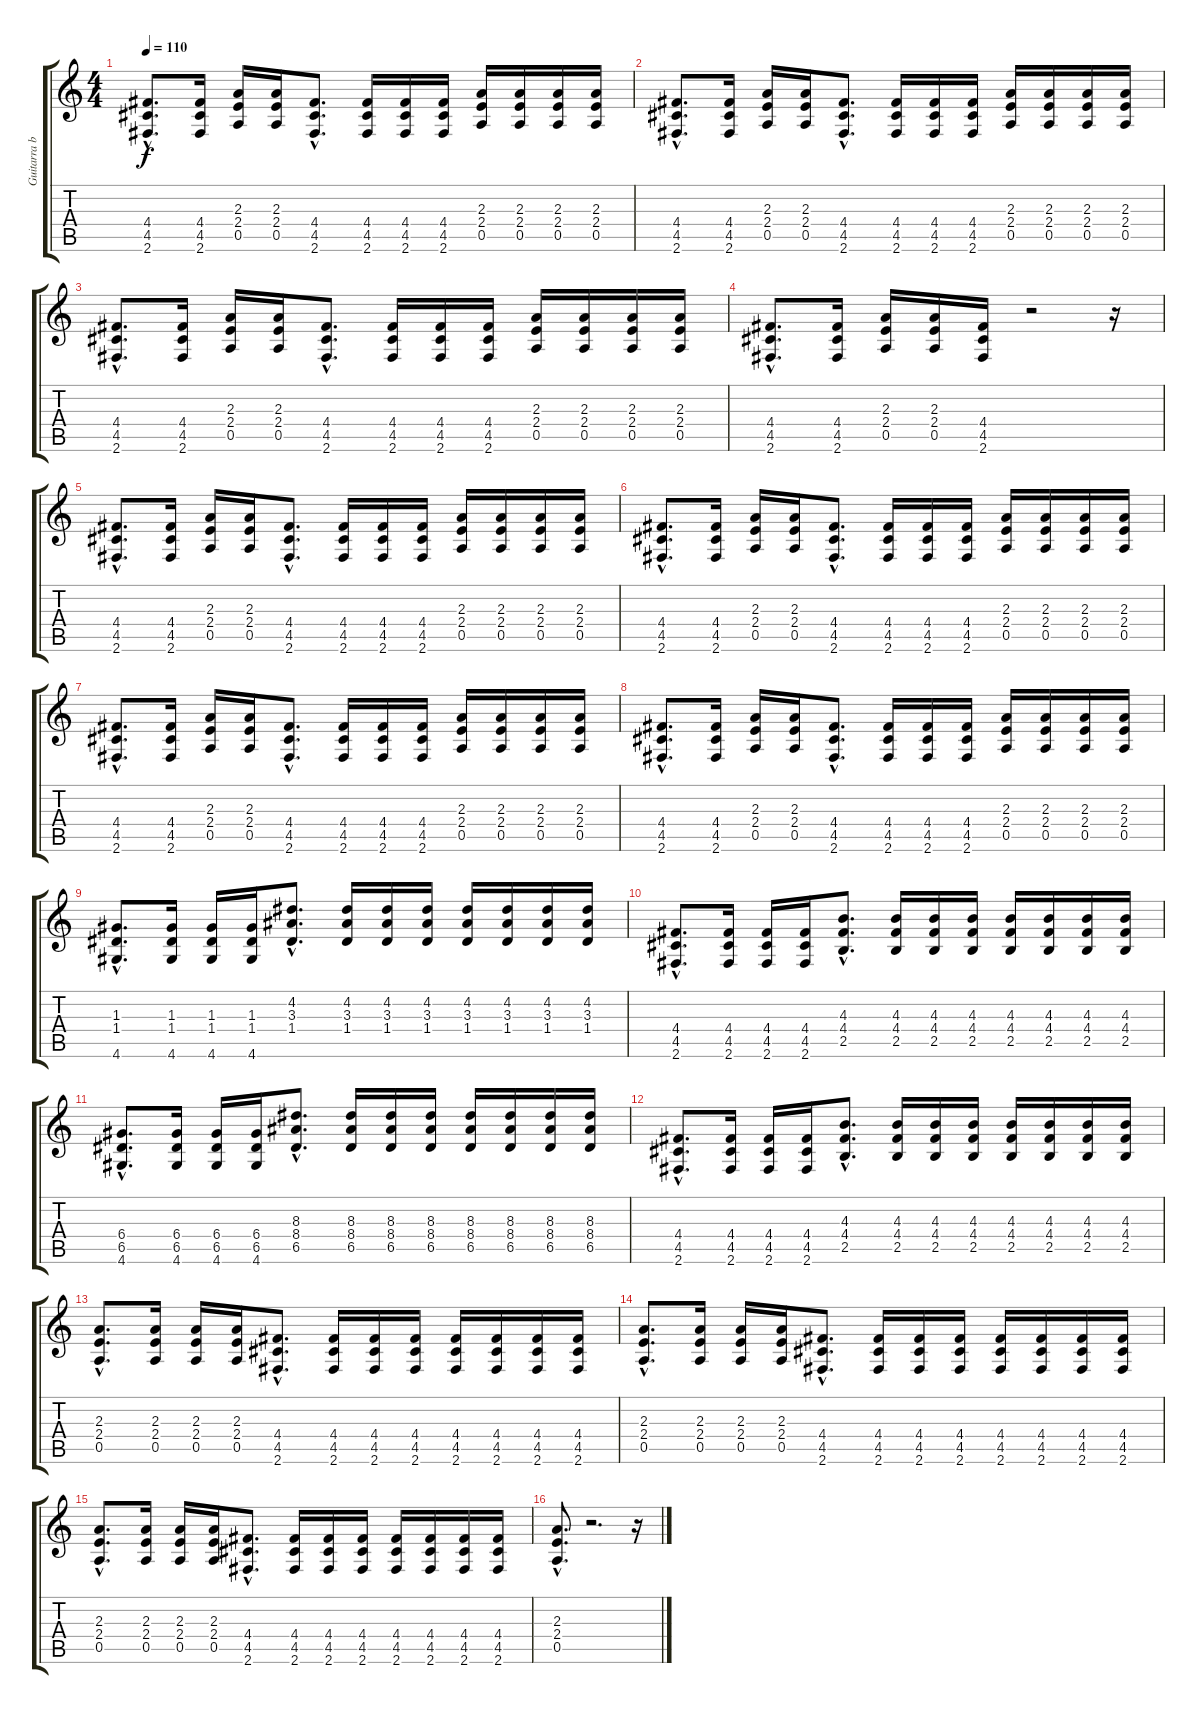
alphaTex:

\track ("Guitarra base" "Guitarra b") {instrument overdrivenguitar}
\staff {score tabs}
\tuning (E4 B3 G3 D3 A2 E2) {hide}
\ts (4 4)
\tempo 110
\clef g2
\ks c
(4.4{hac} 4.5{hac} 2.6{hac}).8{d dy f} (4.4 4.5 2.6).16 (2.3 2.4 0.5).16 (2.3 2.4 0.5).16 (4.4{hac} 4.5{hac} 2.6{hac}).8{d} (4.4 4.5 2.6).16 (4.4 4.5 2.6).16 (4.4 4.5 2.6).16 (2.3 2.4 0.5).16 (2.3 2.4 0.5).16 (2.3 2.4 0.5).16 (2.3 2.4 0.5).16 |
(4.4{hac} 4.5{hac} 2.6{hac}).8{d} (4.4 4.5 2.6).16 (2.3 2.4 0.5).16 (2.3 2.4 0.5).16 (4.4{hac} 4.5{hac} 2.6{hac}).8{d} (4.4 4.5 2.6).16 (4.4 4.5 2.6).16 (4.4 4.5 2.6).16 (2.3 2.4 0.5).16 (2.3 2.4 0.5).16 (2.3 2.4 0.5).16 (2.3 2.4 0.5).16 |
(4.4{hac} 4.5{hac} 2.6{hac}).8{d} (4.4 4.5 2.6).16 (2.3 2.4 0.5).16 (2.3 2.4 0.5).16 (4.4{hac} 4.5{hac} 2.6{hac}).8{d} (4.4 4.5 2.6).16 (4.4 4.5 2.6).16 (4.4 4.5 2.6).16 (2.3 2.4 0.5).16 (2.3 2.4 0.5).16 (2.3 2.4 0.5).16 (2.3 2.4 0.5).16 |
(4.4{hac} 4.5{hac} 2.6{hac}).8{d} (4.4 4.5 2.6).16 (2.3 2.4 0.5).16 (2.3 2.4 0.5).16 (4.4 4.5 2.6).16 r.2 r.16 |
(4.4{hac} 4.5{hac} 2.6{hac}).8{d} (4.4 4.5 2.6).16 (2.3 2.4 0.5).16 (2.3 2.4 0.5).16 (4.4{hac} 4.5{hac} 2.6{hac}).8{d} (4.4 4.5 2.6).16 (4.4 4.5 2.6).16 (4.4 4.5 2.6).16 (2.3 2.4 0.5).16 (2.3 2.4 0.5).16 (2.3 2.4 0.5).16 (2.3 2.4 0.5).16 |
(4.4{hac} 4.5{hac} 2.6{hac}).8{d} (4.4 4.5 2.6).16 (2.3 2.4 0.5).16 (2.3 2.4 0.5).16 (4.4{hac} 4.5{hac} 2.6{hac}).8{d} (4.4 4.5 2.6).16 (4.4 4.5 2.6).16 (4.4 4.5 2.6).16 (2.3 2.4 0.5).16 (2.3 2.4 0.5).16 (2.3 2.4 0.5).16 (2.3 2.4 0.5).16 |
(4.4{hac} 4.5{hac} 2.6{hac}).8{d} (4.4 4.5 2.6).16 (2.3 2.4 0.5).16 (2.3 2.4 0.5).16 (4.4{hac} 4.5{hac} 2.6{hac}).8{d} (4.4 4.5 2.6).16 (4.4 4.5 2.6).16 (4.4 4.5 2.6).16 (2.3 2.4 0.5).16 (2.3 2.4 0.5).16 (2.3 2.4 0.5).16 (2.3 2.4 0.5).16 |
(4.4{hac} 4.5{hac} 2.6{hac}).8{d} (4.4 4.5 2.6).16 (2.3 2.4 0.5).16 (2.3 2.4 0.5).16 (4.4{hac} 4.5{hac} 2.6{hac}).8{d} (4.4 4.5 2.6).16 (4.4 4.5 2.6).16 (4.4 4.5 2.6).16 (2.3 2.4 0.5).16 (2.3 2.4 0.5).16 (2.3 2.4 0.5).16 (2.3 2.4 0.5).16 |
(1.3{hac} 1.4{hac} 4.6{hac}).8{d} (1.3 1.4 4.6).16 (1.3 1.4 4.6).16 (1.3 1.4 4.6).16 (4.2{hac} 3.3{hac} 1.4{hac}).8{d} (4.2 3.3 1.4).16 (4.2 3.3 1.4).16 (4.2 3.3 1.4).16 (4.2 3.3 1.4).16 (4.2 3.3 1.4).16 (4.2 3.3 1.4).16 (4.2 3.3 1.4).16 |
(4.4{hac} 4.5{hac} 2.6{hac}).8{d} (4.4 4.5 2.6).16 (4.4 4.5 2.6).16 (4.4 4.5 2.6).16 (4.3{hac} 4.4{hac} 2.5{hac}).8{d} (4.3 4.4 2.5).16 (4.3 4.4 2.5).16 (4.3 4.4 2.5).16 (4.3 4.4 2.5).16 (4.3 4.4 2.5).16 (4.3 4.4 2.5).16 (4.3 4.4 2.5).16 |
(6.4{hac} 6.5{hac} 4.6{hac}).8{d} (6.4 6.5 4.6).16 (6.4 6.5 4.6).16 (6.4 6.5 4.6).16 (8.3{hac} 8.4{hac} 6.5{hac}).8{d} (8.3 8.4 6.5).16 (8.3 8.4 6.5).16 (8.3 8.4 6.5).16 (8.3 8.4 6.5).16 (8.3 8.4 6.5).16 (8.3 8.4 6.5).16 (8.3 8.4 6.5).16 |
(4.4{hac} 4.5{hac} 2.6{hac}).8{d} (4.4 4.5 2.6).16 (4.4 4.5 2.6).16 (4.4 4.5 2.6).16 (4.3{hac} 4.4{hac} 2.5{hac}).8{d} (4.3 4.4 2.5).16 (4.3 4.4 2.5).16 (4.3 4.4 2.5).16 (4.3 4.4 2.5).16 (4.3 4.4 2.5).16 (4.3 4.4 2.5).16 (4.3 4.4 2.5).16 |
(2.3{hac} 2.4{hac} 0.5{hac}).8{d} (2.3 2.4 0.5).16 (2.3 2.4 0.5).16 (2.3 2.4 0.5).16 (4.4{hac} 4.5{hac} 2.6{hac}).8{d} (4.4 4.5 2.6).16 (4.4 4.5 2.6).16 (4.4 4.5 2.6).16 (4.4 4.5 2.6).16 (4.4 4.5 2.6).16 (4.4 4.5 2.6).16 (4.4 4.5 2.6).16 |
(2.3{hac} 2.4{hac} 0.5{hac}).8{d} (2.3 2.4 0.5).16 (2.3 2.4 0.5).16 (2.3 2.4 0.5).16 (4.4{hac} 4.5{hac} 2.6{hac}).8{d} (4.4 4.5 2.6).16 (4.4 4.5 2.6).16 (4.4 4.5 2.6).16 (4.4 4.5 2.6).16 (4.4 4.5 2.6).16 (4.4 4.5 2.6).16 (4.4 4.5 2.6).16 |
(2.3{hac} 2.4{hac} 0.5{hac}).8{d} (2.3 2.4 0.5).16 (2.3 2.4 0.5).16 (2.3 2.4 0.5).16 (4.4{hac} 4.5{hac} 2.6{hac}).8{d} (4.4 4.5 2.6).16 (4.4 4.5 2.6).16 (4.4 4.5 2.6).16 (4.4 4.5 2.6).16 (4.4 4.5 2.6).16 (4.4 4.5 2.6).16 (4.4 4.5 2.6).16 |
(2.3{hac} 2.4{hac} 0.5{hac}).8{d} r.2{d} r.16
